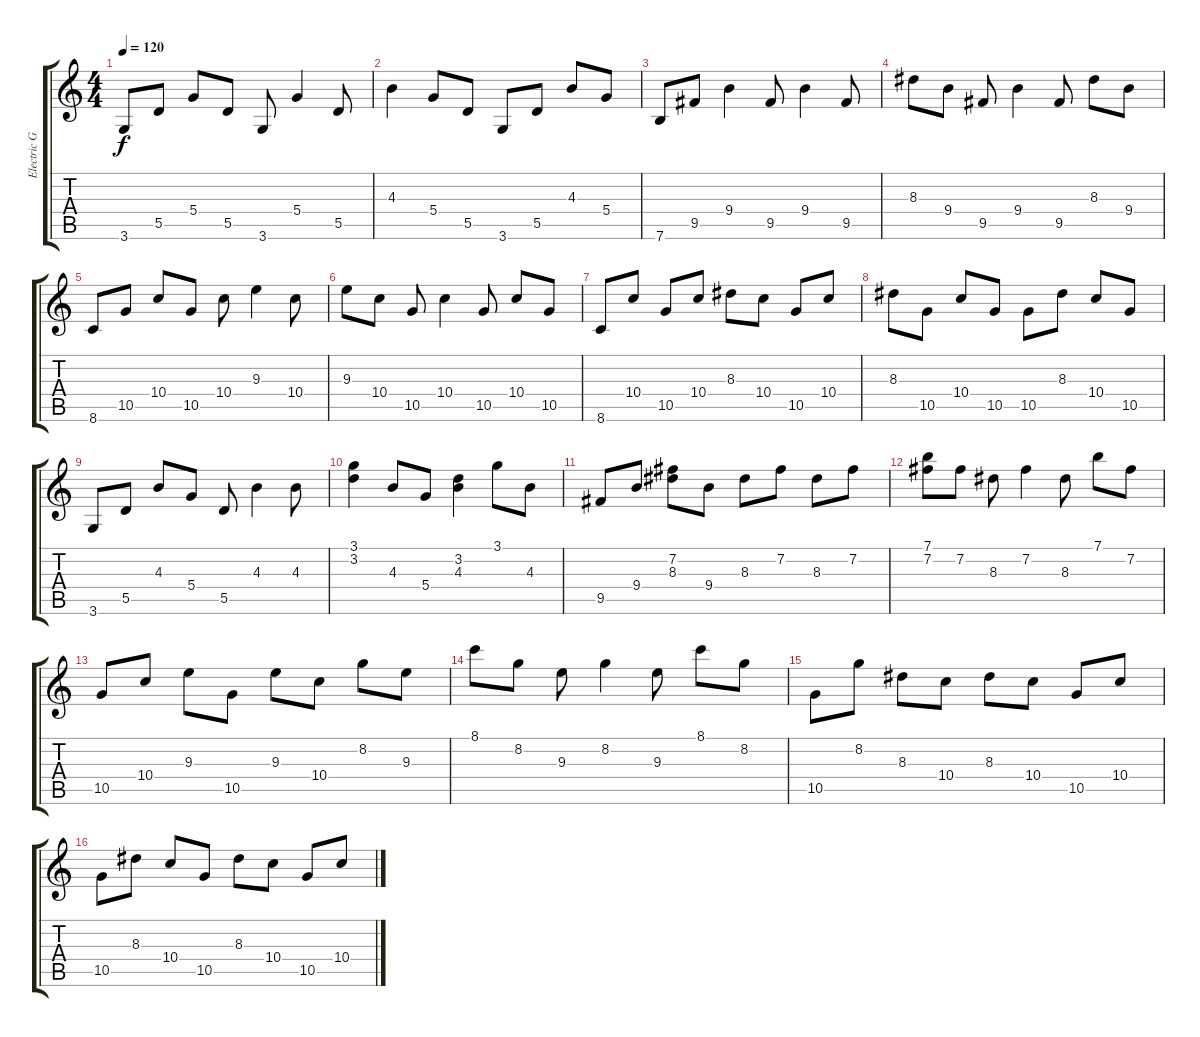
\track ("Electric Guitar" "Electric G") {instrument electricguitarclean}
\staff {score tabs}
\tuning (E4 B3 G3 D3 A2 E2) {hide}
\ts (4 4)
\tempo 120
\clef g2
\ks c
3.6.8{dy f} 5.5.8 5.4.8 5.5.8 3.6.8 5.4.4 5.5.8 |
4.3.4 5.4.8 5.5.8 3.6.8 5.5.8 4.3.8 5.4.8 |
7.6.8 9.5.8 9.4.4 9.5.8 9.4.4 9.5.8 |
8.3.8 9.4.8 9.5.8 9.4.4 9.5.8 8.3.8 9.4.8 |
8.6.8 10.5.8 10.4.8 10.5.8 10.4.8 9.3.4 10.4.8 |
9.3.8 10.4.8 10.5.8 10.4.4 10.5.8 10.4.8 10.5.8 |
8.6.8 10.4.8 10.5.8 10.4.8 8.3.8 10.4.8 10.5.8 10.4.8 |
8.3.8 10.5.8 10.4.8 10.5.8 10.5.8 8.3.8 10.4.8 10.5.8 |
3.6.8 5.5.8 4.3.8 5.4.8 5.5.8 4.3.4 4.3.8 |
(3.1 3.2).4 4.3.8 5.4.8 (3.2 4.3).4 3.1.8 4.3.8 |
9.5.8 9.4.8 (7.2 8.3).8 9.4.8 8.3.8 7.2.8 8.3.8 7.2.8 |
(7.1 7.2).8 7.2.8 8.3.8 7.2.4 8.3.8 7.1.8 7.2.8 |
10.5.8 10.4.8 9.3.8 10.5.8 9.3.8 10.4.8 8.2.8 9.3.8 |
8.1.8 8.2.8 9.3.8 8.2.4 9.3.8 8.1.8 8.2.8 |
10.5.8 8.2.8 8.3.8 10.4.8 8.3.8 10.4.8 10.5.8 10.4.8 |
10.5.8 8.3.8 10.4.8 10.5.8 8.3.8 10.4.8 10.5.8 10.4.8
